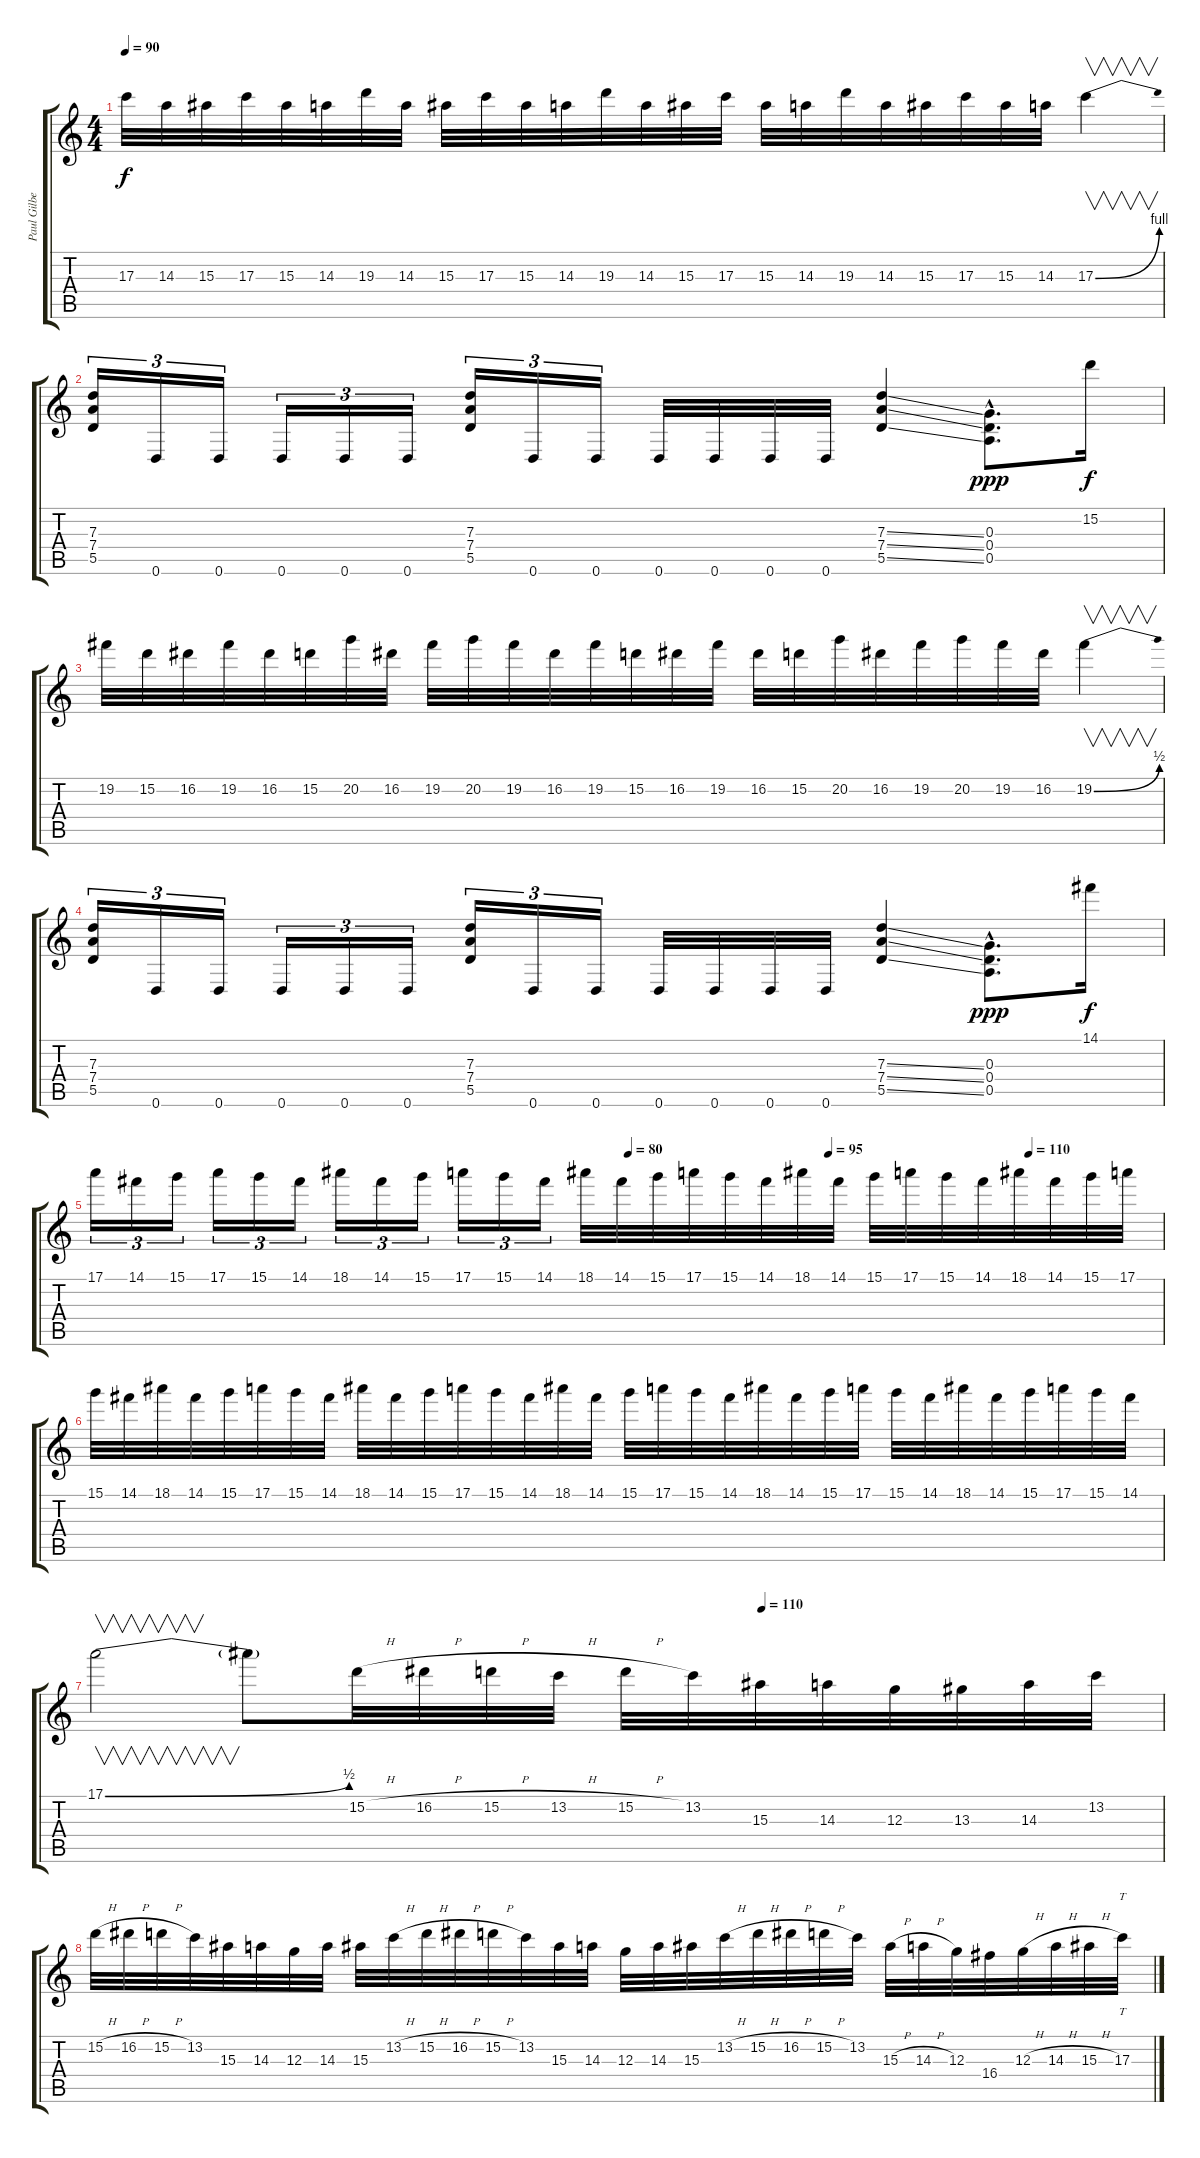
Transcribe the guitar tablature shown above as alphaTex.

\track ("Paul Gilbert" "Paul Gilbe") {instrument distortionguitar}
\staff {score tabs}
\tuning (E4 B3 G3 D3 A2 D2) {hide}
\ts (4 4)
\tempo 90
\clef g2
\ks c
17.3.32{dy f} 14.3.32 15.3.32 17.3.32 15.3.32 14.3.32 19.3.32 14.3.32 15.3.32 17.3.32 15.3.32 14.3.32 19.3.32 14.3.32 15.3.32 17.3.32 15.3.32 14.3.32 19.3.32 14.3.32 15.3.32 17.3.32 15.3.32 14.3.32 17.3{be (bend 0 0 60 4)}.4{v} |
(7.3 7.4 5.5).16{tu (3 2)} 0.6.16{tu (3 2)} 0.6.16{tu (3 2)} 0.6.16{tu (3 2)} 0.6.16{tu (3 2)} 0.6.16{tu (3 2)} (7.3 7.4 5.5).16{tu (3 2)} 0.6.16{tu (3 2)} 0.6.16{tu (3 2)} 0.6.32 0.6.32 0.6.32 0.6.32 (7.3{ss} 7.4{ss} 5.5{ss}).4 (0.3{hac} 0.4{hac} 0.5{hac}).8{d dy ppp} 15.2.16{dy f} |
19.2.32 15.2.32 16.2.32 19.2.32 16.2.32 15.2.32 20.2.32 16.2.32 19.2.32 20.2.32 19.2.32 16.2.32 19.2.32 15.2.32 16.2.32 19.2.32 16.2.32 15.2.32 20.2.32 16.2.32 19.2.32 20.2.32 19.2.32 16.2.32 19.2{be (bend 0 0 60 2)}.4{v} |
(7.3 7.4 5.5).16{tu (3 2)} 0.6.16{tu (3 2)} 0.6.16{tu (3 2)} 0.6.16{tu (3 2)} 0.6.16{tu (3 2)} 0.6.16{tu (3 2)} (7.3 7.4 5.5).16{tu (3 2)} 0.6.16{tu (3 2)} 0.6.16{tu (3 2)} 0.6.32 0.6.32 0.6.32 0.6.32 (7.3{ss} 7.4{ss} 5.5{ss}).4 (0.3{hac} 0.4{hac} 0.5{hac}).8{d dy ppp} 14.1.16{dy f} |
\tempo (80 0.5)
\tempo (95 0.6875)
\tempo (110 0.875)
17.1.16{tu (3 2)} 14.1.16{tu (3 2)} 15.1.16{tu (3 2)} 17.1.16{tu (3 2)} 15.1.16{tu (3 2)} 14.1.16{tu (3 2)} 18.1.16{tu (3 2)} 14.1.16{tu (3 2)} 15.1.16{tu (3 2)} 17.1.16{tu (3 2)} 15.1.16{tu (3 2)} 14.1.16{tu (3 2)} 18.1.32 14.1.32 15.1.32 17.1.32 15.1.32 14.1.32 18.1.32 14.1.32 15.1.32 17.1.32 15.1.32 14.1.32 18.1.32 14.1.32 15.1.32 17.1.32 |
15.1.32 14.1.32 18.1.32 14.1.32 15.1.32 17.1.32 15.1.32 14.1.32 18.1.32 14.1.32 15.1.32 17.1.32 15.1.32 14.1.32 18.1.32 14.1.32 15.1.32 17.1.32 15.1.32 14.1.32 18.1.32 14.1.32 15.1.32 17.1.32 15.1.32 14.1.32 18.1.32 14.1.32 15.1.32 17.1.32 15.1.32 14.1.32 |
\tempo (110 0.625)
17.1{be (bend 0 0 60 2)}.2{v} 17.1{t}.8 15.2{h}.32 16.2{h}.32 15.2{h}.32 13.2{h}.32 15.2{h}.32 13.2.32 15.3.32 14.3.32 12.3.32 13.3.32 14.3.32 13.2.32 |
15.2{h}.32 16.2{h}.32 15.2{h}.32 13.2.32 15.3.32 14.3.32 12.3.32 14.3.32 15.3.32 13.2{h}.32 15.2{h}.32 16.2{h}.32 15.2{h}.32 13.2.32 15.3.32 14.3.32 12.3.32 14.3.32 15.3.32 13.2{h}.32 15.2{h}.32 16.2{h}.32 15.2{h}.32 13.2.32 15.3{h}.32 14.3{h}.32 12.3.32 16.4.32 12.3{h}.32 14.3{h}.32 15.3{h}.32 17.3.32{tt}
